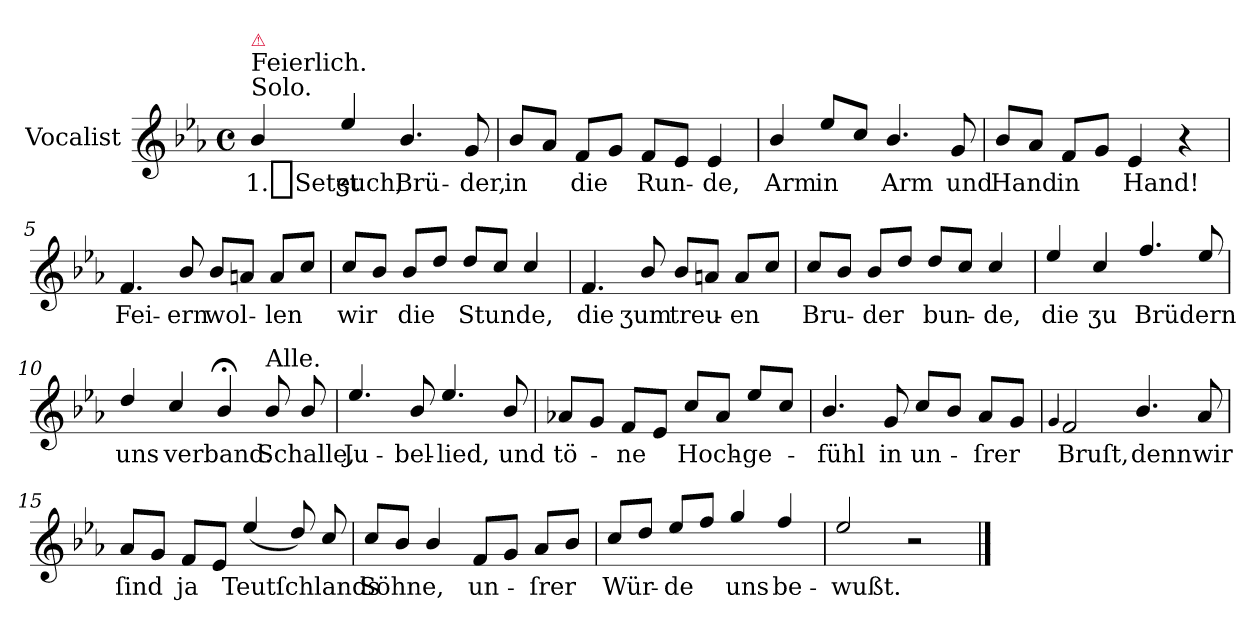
**kern	**text
*part1	*part1
*staff1	*staff1
*I"Vocalist	*
*clefG2	*
*k[b-e-a-]	*
*E-:	*
*M4/4	*
*met(c)	*
=1	=1
!LO:TX:a:t=Solo.	!
!LO:TX:a:t=Feierlich.	!
!LO:TX:a:color=crimson:t=⚠	!
4b-/	1._Setʒt
4ee-/	euch,
4.b-/	Brü-
8g	-der,
=2	=2
8b-/L	in
8a-J	.
8fL	die
8gJ	.
8fL	Run-
8e-J	.
4e-	-de,
=3	=3
4b-/	Arm
8ee-/L	in
8ccJ	.
4.b-/	Arm
8g	und
=4	=4
8b-/L	Hand
8a-J	.
8fL	in
8gJ	.
4e-	Hand!
4r	.
=5	=5
4.f	Fei-
8b-/	-ern
8b-/L	wol-
8anJ	.
8a/L	-len
8ccJ	.
=6	=6
8cc/L	wir
8b-J	.
8b-/L	die
8ddJ	.
8dd/L	Stunde,
8ccJ	.
4cc/	.
=7	=7
4.f	die
8b-/	ʒum
8b-/L	treu-
8anJ	.
8a/L	-en
8ccJ	.
=8	=8
8cc/L	Bru-
8b-J	.
8b-/L	-der
8ddJ	.
8dd/L	bun-
8ccJ	.
4cc/	-de,
=9	=9
4ee-/	die
4cc/	ʒu
4.ff/	Brüdern
8ee-/	.
=10	=10
4dd/	uns
4cc/	verband.
4b-;</	.
!LO:TX:a:t=Alle.	!
8b-/	Schalle,
8b-/	.
=11	=11
4.ee-/	Ju-
8b-/	-bel-
4.ee-/	-lied,
8b-/	und
=12	=12
8a-XL	tö-
8gJ	.
8fL	-ne
8e-J	.
8cc/L	Hoch-
8a-J	.
8ee-/L	-ge-
8ccJ	.
=13	=13
4.b-/	-fühl
8g	in
8cc/L	un-
8b-J	.
8a-L	-ſrer
8gJ	.
=14	=14
4qqg	.
2f	Bruſt,
4.b-/	denn
8a-	wir
=15	=15
8a-L	ſind
8gJ	.
8fL	ja
8e-J	.
(>4ee-/	Teutſchlands
8dd/)	.
8cc/	.
=16	=16
8cc/L	Söhne,
8b-J	.
4b-/	.
8fL	un-
8gJ	.
8a-L	-ſrer
8b-J	.
=17	=17
8cc/L	Wür-
8ddJ	.
8ee-/L	-de
8ffJ	.
4gg/	uns
4ff/	be-
=18	=18
2ee-/	-wußt.
2r	.
==	==
*-	*-
